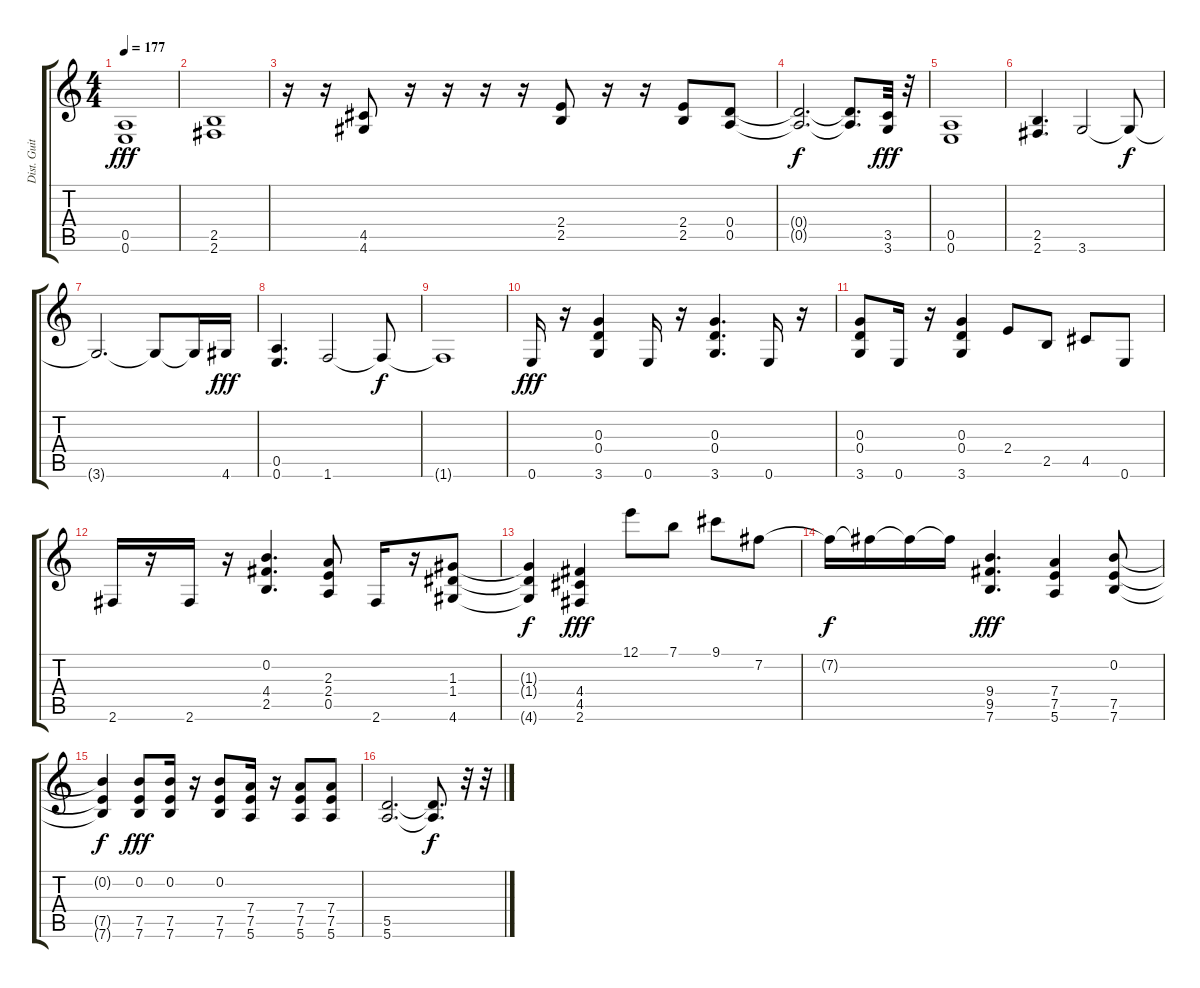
\track ("Dist. Guitar 1" "Dist. Guit") {instrument distortionguitar}
\staff {score tabs}
\tuning (E4 B3 G3 D3 A2 E2) {hide}
\ts (4 4)
\tempo 177
\clef g2
\ks c
(0.5 0.6).1{dy fff} |
(2.5 2.6).1 |
r.16 r.16 (4.5 4.6).8 r.16 r.16 r.16 r.16 (2.4 2.5).8 r.16 r.16 (2.4 2.5).8 (0.4 0.5).8 |
(0.4{t} 0.5{t}).2{d dy f} (0.4{t} 0.5{t}).8{d} (3.5 3.6).32{dy fff} r.32 |
(0.5 0.6).1 |
(2.5 2.6).4{d} 3.6.2 3.6{t}.8{dy f} |
3.6{t}.2{d} 3.6{t}.8 3.6{t}.16 4.6.16{dy fff} |
(0.5 0.6).4{d} 1.6.2 1.6{t}.8{dy f} |
1.6{t}.1 |
0.6.16{dy fff} r.16 (0.3 0.4 3.6).4 0.6.16 r.16 (0.3 0.4 3.6).4{d} 0.6.16 r.16 |
(0.3 0.4 3.6).8 0.6.16 r.16 (0.3 0.4 3.6).4 2.4.8 2.5.8 4.5.8 0.6.8 |
2.6.16 r.16 2.6.16 r.16 (0.2 4.4 2.5).4{d} (2.3 2.4 0.5).8 2.6.16 r.16 (1.3 1.4 4.6).8 |
(1.3{t} 1.4{t} 4.6{t}).4{dy f} (4.4 4.5 2.6).4{dy fff} 12.1.8 7.1.8 9.1.8 7.2.8 |
7.2{t}.16{dy f} 7.2{t}.16 7.2{t}.16 7.2{t}.16 (9.4 9.5 7.6).4{d dy fff} (7.4 7.5 5.6).4 (0.2 7.5 7.6).8 |
(0.2{t} 7.5{t} 7.6{t}).4{dy f} (0.2 7.5 7.6).8{dy fff} (0.2 7.5 7.6).16 r.16 (0.2 7.5 7.6).8 (7.4 7.5 5.6).16 r.16 (7.4 7.5 5.6).8 (7.4 7.5 5.6).8 |
(5.5 5.6).2{d} (5.5{t} 5.6{t}).8{d dy f} r.32 r.32
